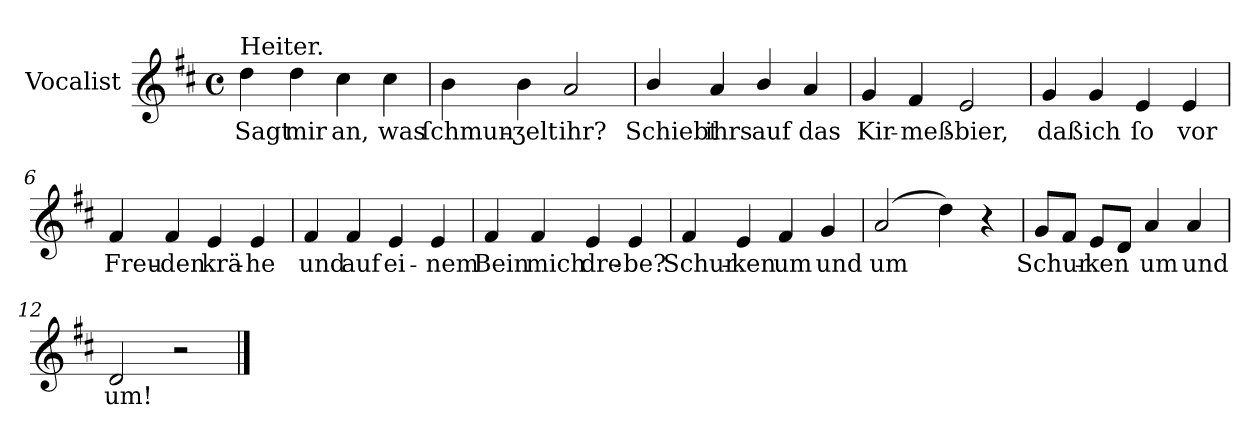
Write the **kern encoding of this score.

**kern	**text
*part1	*part1
*staff1	*staff1
*I"Vocalist	*
*clefG2	*
*k[f#c#]	*
*D:	*
*M4/4	*
*met(c)	*
=1	=1
!LO:TX:a:t=Heiter.	!
4dd	Sagt
4dd	mir
4cc#	an,
4cc#	was
=2	=2
4b	ſchmun-
4b	-ʒelt
2a	ihr?
=3	=3
4b/	Schiebt
4a	ihrs
4b/	auf
4a	das
=4	=4
4g	Kir-
4f#	-meß-
2e	-bier,
=5	=5
4g	daß
4g	ich
4e	ſo
4e	vor
=6	=6
4f#	Freu-
4f#	-den
4e	krä-
4e	-he
=7	=7
4f#	und
4f#	auf
4e	ei-
4e	-nem
=8	=8
4f#	Bein
4f#	mich
4e	dre-
4e	-be?
=9	=9
4f#	Schur-
4e	-ken
4f#	um
4g	und
=10	=10
(<2a	um
4dd)	.
4r	.
=11	=11
8gL	Schur-
8f#J	.
8eL	-ken
8dJ	.
4a	um
4a	und
=12	=12
2d	um!
2r	.
==	==
*-	*-
